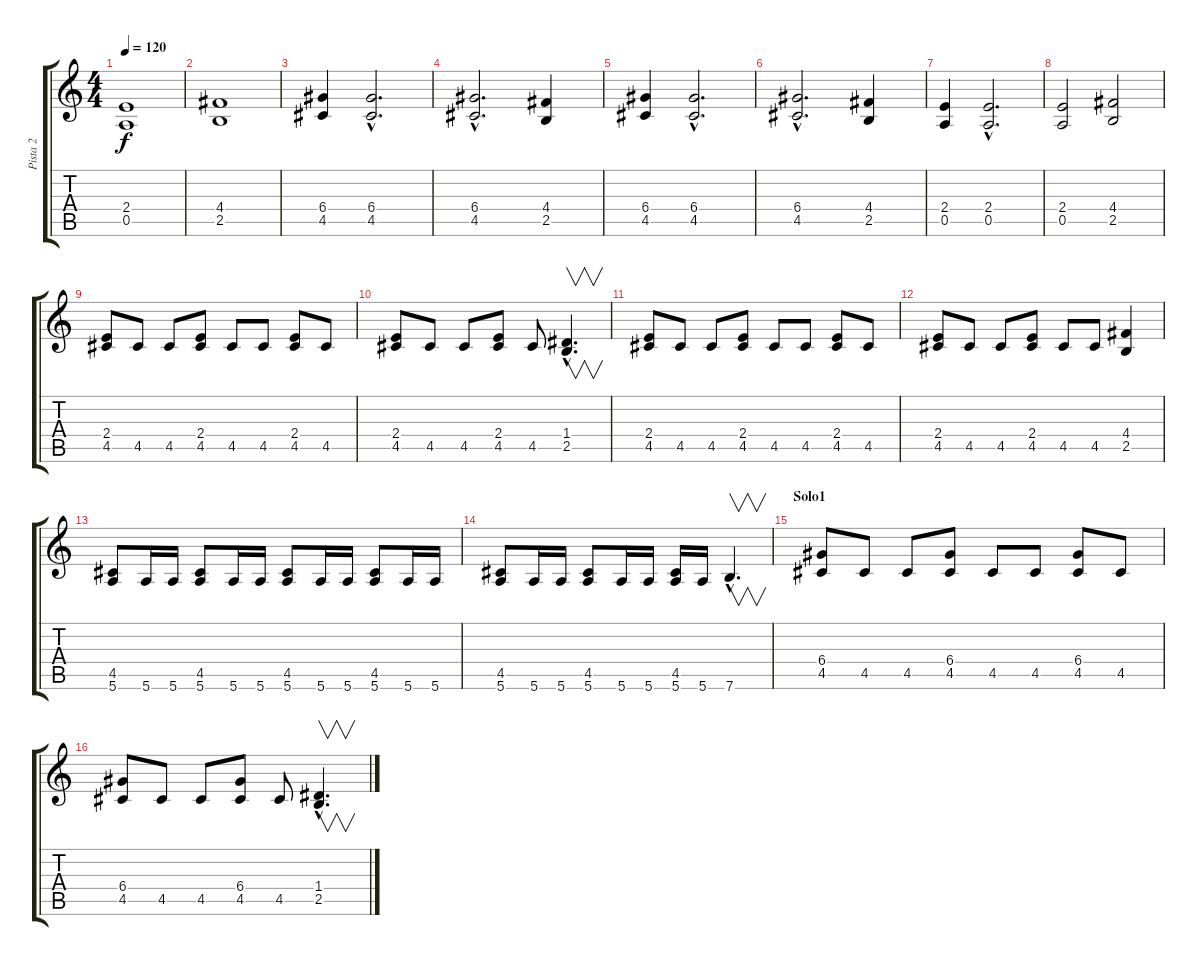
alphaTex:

\track ("Pista 2" "Pista 2") {instrument distortionguitar}
\staff {score tabs}
\tuning (E4 B3 G3 D3 A2 E2) {hide}
\ts (4 4)
\tempo 120
\clef g2
\ks c
(2.4 0.5).1{dy f instrument distortionguitar} |
(4.4 2.5).1 |
(6.4 4.5).4 (6.4{hac} 4.5{hac}).2{d} |
(6.4{hac} 4.5{hac}).2{d} (4.4 2.5).4 |
(6.4 4.5).4 (6.4{hac} 4.5{hac}).2{d} |
(6.4{hac} 4.5{hac}).2{d} (4.4 2.5).4 |
(2.4 0.5).4 (2.4{hac} 0.5{hac}).2{d} |
(2.4 0.5).2 (4.4 2.5).2 |
(2.4 4.5).8 4.5.8 4.5.8 (2.4 4.5).8 4.5.8 4.5.8 (2.4 4.5).8 4.5.8 |
(2.4 4.5).8 4.5.8 4.5.8 (2.4 4.5).8 4.5.8 (1.4{hac} 2.5{hac}).4{v d} |
(2.4 4.5).8 4.5.8 4.5.8 (2.4 4.5).8 4.5.8 4.5.8 (2.4 4.5).8 4.5.8 |
(2.4 4.5).8 4.5.8 4.5.8 (2.4 4.5).8 4.5.8 4.5.8 (4.4 2.5).4 |
(4.5 5.6).8 5.6.16 5.6.16 (4.5 5.6).8 5.6.16 5.6.16 (4.5 5.6).8 5.6.16 5.6.16 (4.5 5.6).8 5.6.16 5.6.16 |
(4.5 5.6).8 5.6.16 5.6.16 (4.5 5.6).8 5.6.16 5.6.16 (4.5 5.6).16 5.6.16 7.6{hac}.4{v d instrument guitarharmonics} |
\section ("" "Solo1")
(6.4 4.5).8{instrument overdrivenguitar} 4.5.8 4.5.8 (6.4 4.5).8 4.5.8 4.5.8 (6.4 4.5).8 4.5.8 |
(6.4 4.5).8 4.5.8 4.5.8 (6.4 4.5).8 4.5.8 (1.4{hac} 2.5{hac}).4{v d}
